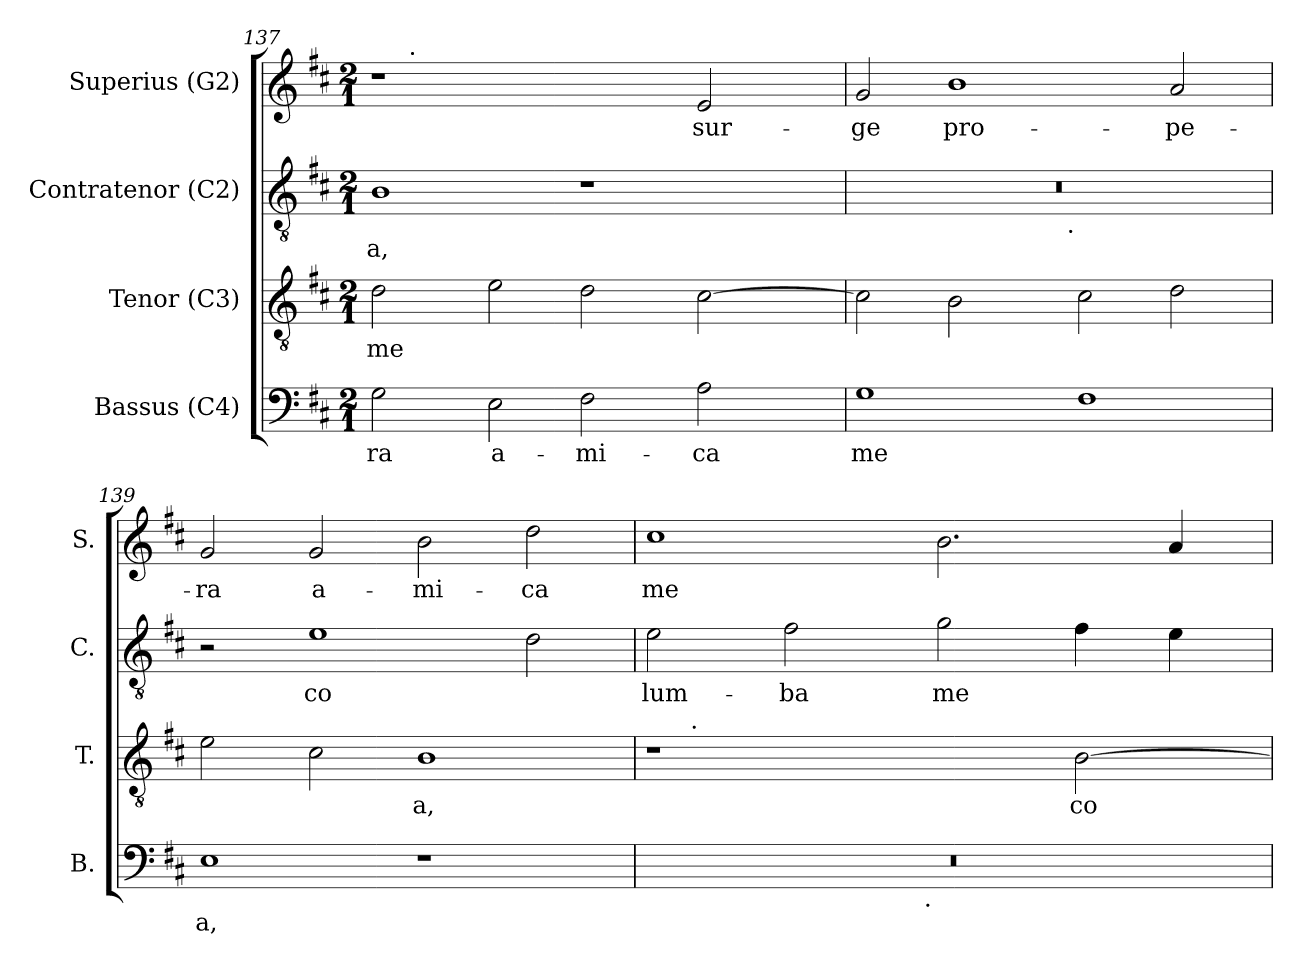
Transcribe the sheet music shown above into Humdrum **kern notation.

**kern	**text	**kern	**text	**kern	**text	**kern	**text
*part4	*part4	*part3	*part3	*part2	*part2	*part1	*part1
*staff4	*staff4	*staff3	*staff3	*staff2	*staff2	*staff1	*staff1
*I"Bassus (C4)	*	*I"Tenor (C3)	*	*I"Contratenor (C2)	*	*I"Superius (G2)	*
*I'B.	*	*I'T.	*	*I'C.	*	*I'S.	*
!!LO:PB:g=z
*clefF4	*	*clefGv2	*	*clefGv2	*	*clefG2	*
*k[f#c#]	*	*k[f#c#]	*	*k[f#c#]	*	*k[f#c#]	*
*D:	*	*D:	*	*D:	*	*D:	*
*M2/1	*	*M2/1	*	*M2/1	*	*M2/1	*
=137	=137	=137	=137	=137	=137	=137	=137
!	!LO:LY:b:cj	!	!LO:LY:b:cj	!	!LO:LY:b:cj	!	!
*	*	*	*	*	*	*^	*
2G\	-ra	2d\	me-	1B	-a,	1r	16..ryy	.
!	!	!	!	!	!	!	!LO:TX:a:t=.	!
.	.	.	.	.	.	.	1ryy	.
!	!LO:LY:b:cj	!	!LO:LY:b:cj	!	!	!	!	!
2E\	a-	2e\	--	.	.	.	.	.
!	!LO:LY:b:cj	!	!LO:LY:b:cj	!	!	!	!	!
2F#\	-mi-	2d\	--	1r	.	2ryy	.	.
.	.	.	.	.	.	.	2ryy	.
!	!LO:LY:b:cj	!	!LO:LY:b:cj	!	!	!	!	!LO:LY:b:cj
2A\	-ca	[>2c#\	--	.	.	2e/	.	sur-
.	.	.	.	.	.	.	4ryy	.
.	.	.	.	.	.	.	8ryy	.
.	.	.	.	.	.	.	64ryy	.
=138	=138	=138	=138	=138	=138	=138	=138	=138
!	!LO:LY:b:cj	!	!LO:LY:b:cj	!	!	!	!	!LO:LY:b:cj
*	*	*	*	*^	*	*v	*v	*
1G	me-	2c#\]	--	0r	2ryy	.	2g/	-ge
!	!	!	!LO:LY:b:cj	!	!	!	!	!LO:LY:b:cj
.	.	2B\	--	.	4ryy	.	1b	pro-
.	.	.	.	.	8...ryy	.	.	.
!	!	!	!	!	!LO:TX:b:t=.	!	!	!
.	.	.	.	.	1ryy	.	.	.
!	!LO:LY:b:cj	!	!LO:LY:b:cj	!	!	!	!	!
1F#	--	2c#\	--	.	.	.	.	.
!	!	!	!LO:LY:b:cj	!	!	!	!	!LO:LY:b:cj
.	.	2d\	--	.	.	.	2a/	-pe-
.	.	.	.	.	64ryy	.	.	.
=139	=139	=139	=139	=139	=139	=139	=139	=139
!	!LO:LY:b:cj	!	!LO:LY:b:cj	!	!	!	!	!LO:LY:b:cj
*	*	*	*	*v	*v	*	*	*
1E	-a,	2e\	--	2r	.	2g/	-ra
!	!	!	!LO:LY:b:cj	!	!LO:LY:b:cj	!	!LO:LY:b:cj
.	.	2c#\	--	1e	co-	2g/	a-
!	!	!	!LO:LY:b:cj	!	!	!	!LO:LY:b:cj
1r	.	1B	-a,	.	.	2b\	-mi-
!	!	!	!	!	!LO:LY:b:cj	!	!LO:LY:b:cj
.	.	.	.	2d\	--	2dd\	-ca
=140	=140	=140	=140	=140	=140	=140	=140
!	!	!	!	!	!LO:LY:b:cj	!	!LO:LY:b:cj
*^	*	*^	*	*	*	*	*
0r	2ryy	.	1r	16..ryy	.	2e\	-lum-	1cc#	me-
!	!	!	!	!LO:TX:a:t=.	!	!	!	!	!
.	.	.	.	1ryy	.	.	.	.	.
!	!	!	!	!	!	!	!LO:LY:b:cj	!	!
.	4ryy	.	.	.	.	2f#\	-ba	.	.
.	8...ryy	.	.	.	.	.	.	.	.
!	!LO:TX:b:t=.	!	!	!	!	!	!	!	!
.	1ryy	.	.	.	.	.	.	.	.
!	!	!	!	!	!	!	!LO:LY:b:cj	!	!LO:LY:b:cj
.	.	.	2ryy	.	.	2g\	me-	2.b\	--
.	.	.	.	2ryy	.	.	.	.	.
!	!	!	!	!	!LO:LY:b:cj	!	!LO:LY:b:cj	!	!
.	.	.	[>2B\	.	co-	4f#\	--	.	.
.	.	.	.	4ryy	.	.	.	.	.
!	!	!	!	!	!	!	!LO:LY:b:cj	!	!LO:LY:b:cj
.	.	.	.	.	.	4e\	--	4a/	--
.	.	.	.	8ryy	.	.	.	.	.
.	64ryy	.	.	64ryy	.	.	.	.	.
*v	*v	*	*	*	*	*	*	*	*
*	*	*v	*v	*	*	*	*	*
=	=	=	=	=	=	=	=
*-	*-	*-	*-	*-	*-	*-	*-
